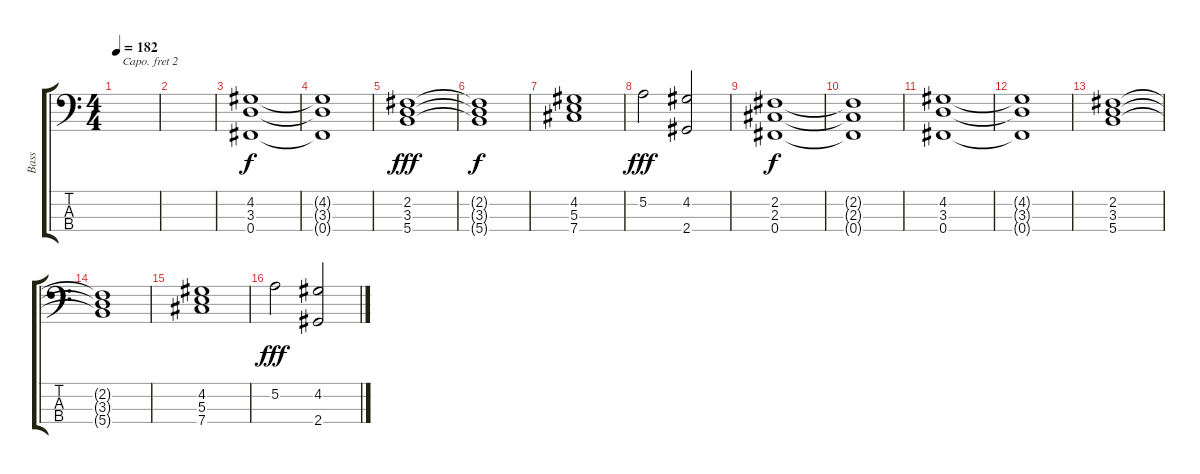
\track ("Bass" "Bass") {instrument fretlessbass}
\staff {score tabs}
\capo 2
\tuning (G2 D2 A1 E1) {hide}
\ts (4 4)
\tempo 182
\clef f4
\ks c
|
|
(4.2 3.3 0.4).1 |
(4.2{t} 3.3{t} 0.4{t}).1{dy f} |
(2.2 3.3 5.4).1{dy fff} |
(2.2{t} 3.3{t} 5.4{t}).1{dy f} |
(4.2 5.3 7.4).1 |
5.2.2{dy fff} (4.2 2.4).2 |
(2.2 2.3 0.4).1{dy f} |
(2.2{t} 2.3{t} 0.4{t}).1 |
(4.2 3.3 0.4).1 |
(4.2{t} 3.3{t} 0.4{t}).1 |
(2.2 3.3 5.4).1 |
(2.2{t} 3.3{t} 5.4{t}).1 |
(4.2 5.3 7.4).1 |
5.2.2{dy fff} (4.2 2.4).2
